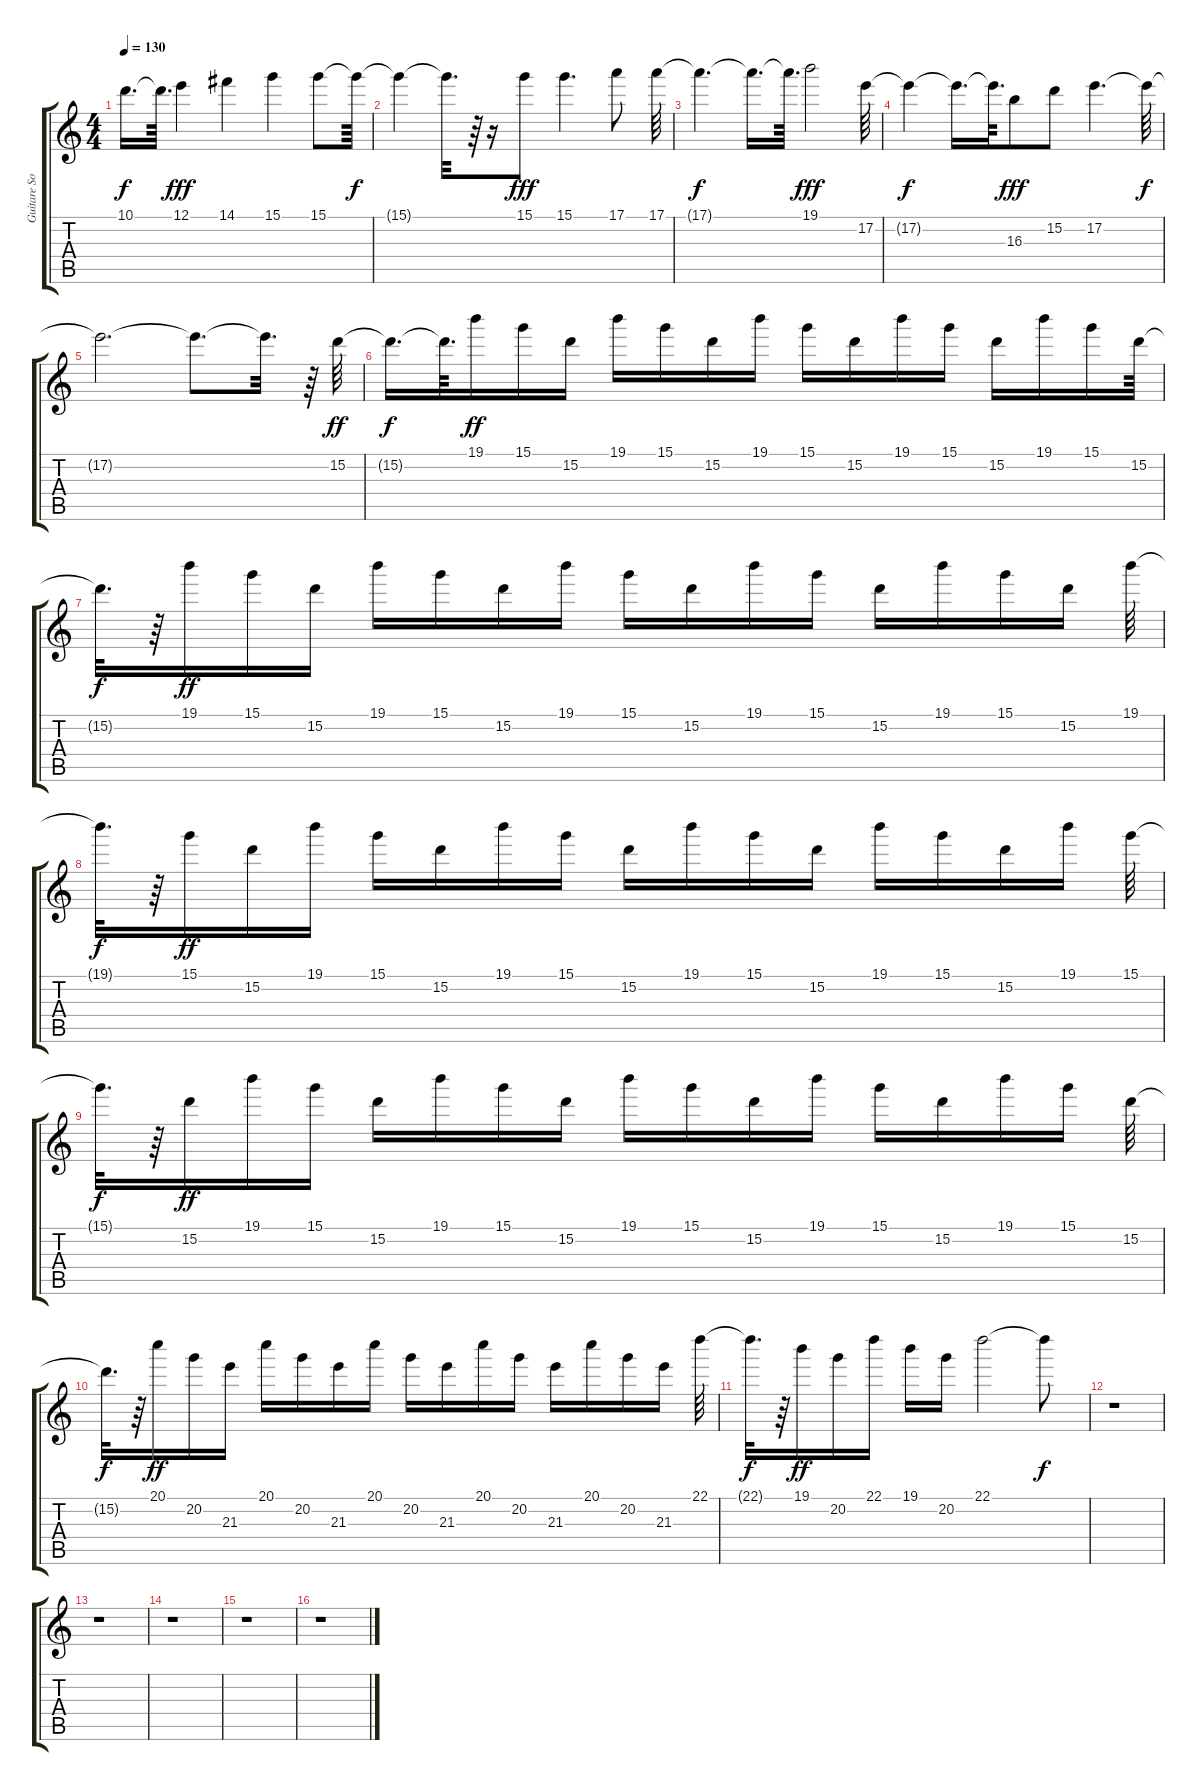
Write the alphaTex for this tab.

\track ("Guitare Solo 2" "Guitare So") {instrument overdrivenguitar}
\staff {score tabs}
\tuning (E4 B3 G3 D3 A2 E2) {hide}
\ts (4 4)
\tempo 130
\clef g2
\ks c
10.1{t}.16{d dy f} 10.1{t}.64{d} 12.1.4{dy fff} 14.1.4 15.1.4 15.1.8 15.1{t}.64{dy f} |
15.1{t}.4 15.1{t}.32{d} r.64 r.16 15.1.8{dy fff} 15.1.4{d} 17.1.8 17.1.64 |
17.1{t}.4{d dy f} 17.1{t}.16{d} 17.1{t}.64{d} 19.1.2{dy fff} 17.2.64 |
17.2{t}.4{dy f} 17.2{t}.16{d} 17.2{t}.64{d} 16.3.8{dy fff} 15.2.8 17.2.4{d} 17.2{t}.64{dy f} |
17.2{t}.2{d} 17.2{t}.8{d} 17.2{t}.32{d} r.64 15.2.64{dy ff} |
15.2{t}.16{d dy f} 15.2{t}.64{d} 19.1.16{dy ff} 15.1.16 15.2.16 19.1.16 15.1.16 15.2.16 19.1.16 15.1.16 15.2.16 19.1.16 15.1.16 15.2.16 19.1.16 15.1.16 15.2.64 |
15.2{t}.32{d dy f} r.64 19.1.16{dy ff} 15.1.16 15.2.16 19.1.16 15.1.16 15.2.16 19.1.16 15.1.16 15.2.16 19.1.16 15.1.16 15.2.16 19.1.16 15.1.16 15.2.16 19.1.64 |
19.1{t}.32{d dy f} r.64 15.1.16{dy ff} 15.2.16 19.1.16 15.1.16 15.2.16 19.1.16 15.1.16 15.2.16 19.1.16 15.1.16 15.2.16 19.1.16 15.1.16 15.2.16 19.1.16 15.1.64 |
15.1{t}.32{d dy f} r.64 15.2.16{dy ff} 19.1.16 15.1.16 15.2.16 19.1.16 15.1.16 15.2.16 19.1.16 15.1.16 15.2.16 19.1.16 15.1.16 15.2.16 19.1.16 15.1.16 15.2.64 |
15.2{t}.32{d dy f} r.64 20.1.16{dy ff} 20.2.16 21.3.16 20.1.16 20.2.16 21.3.16 20.1.16 20.2.16 21.3.16 20.1.16 20.2.16 21.3.16 20.1.16 20.2.16 21.3.16 22.1.64 |
22.1{t}.32{d dy f} r.64 19.1.16{dy ff} 20.2.16 22.1.16 19.1.16 20.2.16 22.1.2 22.1{t}.8{dy f} |
r.1 |
r.1 |
r.1 |
r.1 |
r.1
